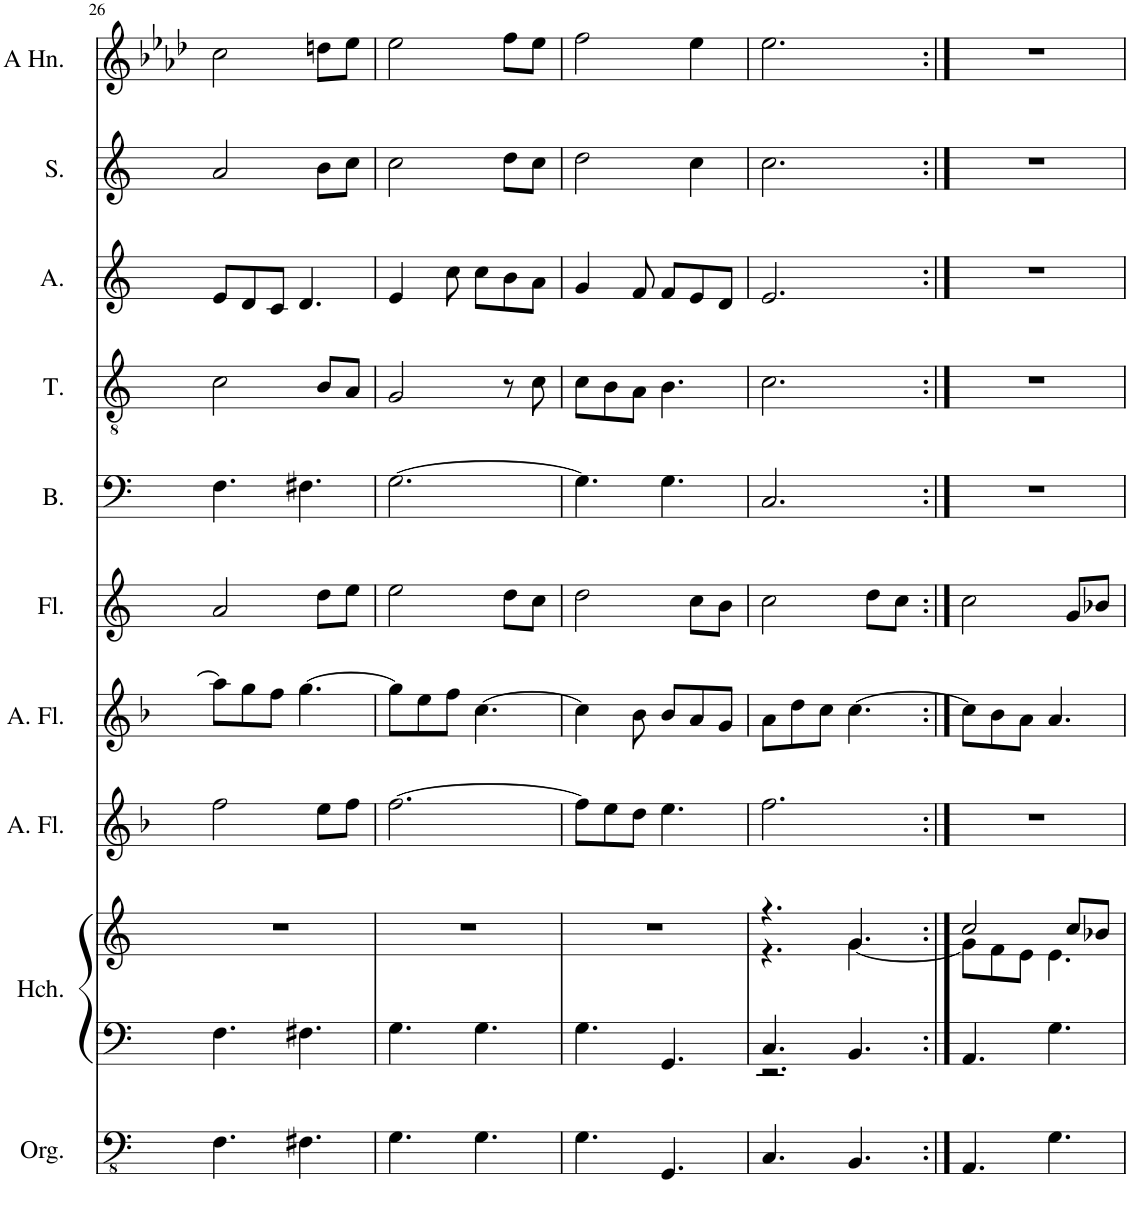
**kern	**kern	**kern	**kern	**kern	**kern	**kern	**kern	**kern	**kern	**kern
*part10	*part9	*part9	*part8	*part7	*part6	*part5	*part4	*part3	*part2	*part1
*staff11	*staff10	*staff9	*staff8	*staff7	*staff6	*staff5	*staff4	*staff3	*staff2	*staff1
*I"Organ	*I"Harpsichord	*	*I"Alto Flute	*I"Alto Flute	*I"Flute	*I"Bass	*I"Tenor	*I"Alto	*I"Soprano	*I"A Horn
*I'Org.	*I'Hch.	*	*I'A. Fl.	*I'A. Fl.	*I'Fl.	*I'B.	*I'T.	*I'A.	*I'S.	*I'A Hn.
!!LO:PB:g=z
*clefFv4	*clefF4	*clefG2	*clefG2	*clefG2	*clefG2	*clefF4	*clefGv2	*clefG2	*clefG2	*clefG2
*Trd-7c-12	*	*	*Trd3c5	*Trd3c5	*	*	*	*	*	*Trd2c3
*k[]	*k[]	*k[]	*k[b-]	*k[b-]	*k[]	*k[]	*k[]	*k[]	*k[]	*k[b-e-a-d-]
*M6/8	*M6/8	*M6/8	*M6/8	*M6/8	*M6/8	*M6/8	*M6/8	*M6/8	*M6/8	*M6/8
=26	=26	=26	=26	=26	=26	=26	=26	=26	=26	=26
4.FF\	4.F\	2.r	2ff\	8aa\L]	2a/	4.F\	2c\	8e/L	2a/	2cc\
.	.	.	.	8gg\	.	.	.	8d/	.	.
.	.	.	.	8ff\J	.	.	.	8c/J	.	.
4.FF#X\	4.F#X\	.	.	[4.gg\	.	4.F#X\	.	4.d/	.	.
.	.	.	8ee\L	.	8dd\L	.	8B/L	.	8b\L	8ddn\L
.	.	.	8ff\J	.	8ee\J	.	8A/J	.	8cc\J	8ee-\J
=27	=27	=27	=27	=27	=27	=27	=27	=27	=27	=27
4.GG\	4.G\	2.r	[2.ff\	8gg\L]	2ee\	[2.G\	2G/	4e/	2cc\	2ee-\
.	.	.	.	8ee\	.	.	.	.	.	.
.	.	.	.	8ff\J	.	.	.	8cc\	.	.
4.GG\	4.G\	.	.	[4.cc\	.	.	.	8cc\L	.	.
.	.	.	.	.	8dd\L	.	8r	8b\	8dd\L	8ff\L
.	.	.	.	.	8cc\J	.	8c\	8a\J	8cc\J	8ee-\J
=28	=28	=28	=28	=28	=28	=28	=28	=28	=28	=28
4.GG\	4.G\	2.r	8ff\L]	4cc\]	2dd\	4.G\]	8c\L	4g/	2dd\	2ff\
.	.	.	8ee\	.	.	.	8B\	.	.	.
.	.	.	8dd\J	8b-\	.	.	8A\J	8f/	.	.
4.GGG/	4.GG/	.	4.ee\	8b-/L	.	4.G\	4.B\	8f/L	.	.
.	.	.	.	8a/	8cc\L	.	.	8e/	4cc\	4ee-\
.	.	.	.	8g/J	8b\J	.	.	8d/J	.	.
=29	=29	=29	=29	=29	=29	=29	=29	=29	=29	=29
*	*^	*^	*	*	*	*	*	*	*	*
4.CC/	4.C/	2.r	4.r	4.r	2.ff\	8a\L	2cc\	2.C/	2.c\	2.e/	2.cc\	2.ee-\
.	.	.	.	.	.	8dd\	.	.	.	.	.	.
.	.	.	.	.	.	8cc\J	.	.	.	.	.	.
4.BBB/	4.BB/	.	4.g/	[4.g\	.	[4.cc\	.	.	.	.	.	.
.	.	.	.	.	.	.	8dd\L	.	.	.	.	.
.	.	.	.	.	.	.	8cc\J	.	.	.	.	.
*	*v	*v	*	*	*	*	*	*	*	*	*	*
=30:|!	=30:|!	=30:|!	=30:|!	=30:|!	=30:|!	=30:|!	=30:|!	=30:|!	=30:|!	=30:|!	=30:|!
4.AAA/	4.AA/	2cc/	8g\L]	2.r	8cc\L]	2cc\	2.r	2.r	2.r	2.r	2.r
.	.	.	8f\	.	8b-\	.	.	.	.	.	.
.	.	.	8e\J	.	8a\J	.	.	.	.	.	.
4.GG\	4.G\	.	4.e\	.	4.a/	.	.	.	.	.	.
.	.	8cc/L	.	.	.	8g/L	.	.	.	.	.
.	.	8b-X/J	.	.	.	8b-X/J	.	.	.	.	.
*	*	*v	*v	*	*	*	*	*	*	*	*
=	=	=	=	=	=	=	=	=	=	=
*-	*-	*-	*-	*-	*-	*-	*-	*-	*-	*-
